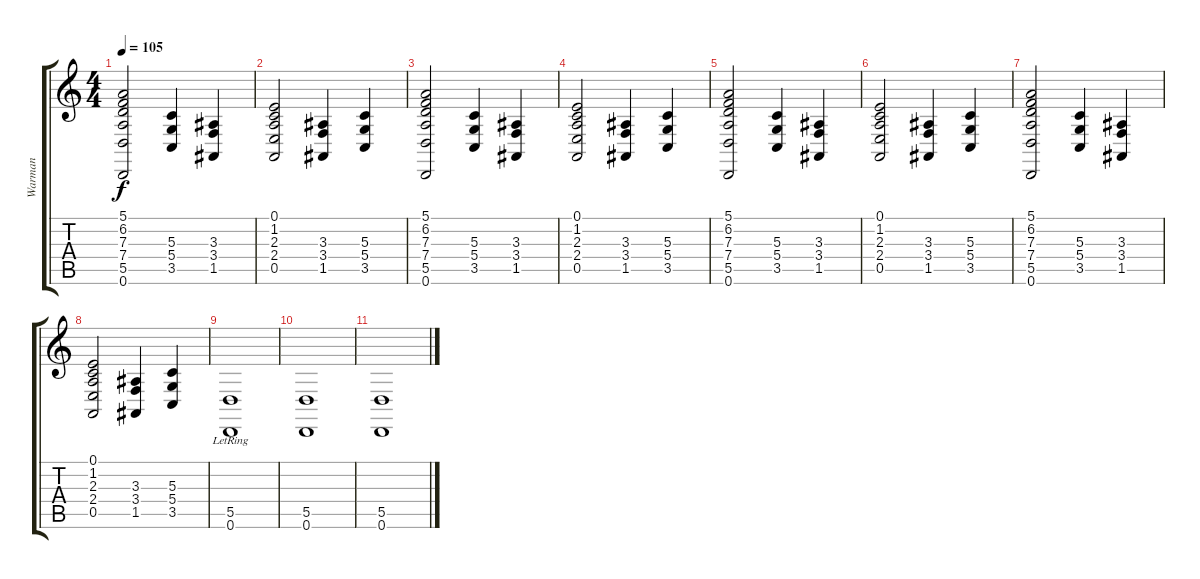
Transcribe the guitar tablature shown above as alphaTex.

\track ("Warman" "Warman") {instrument stringensemble1}
\staff {score tabs}
\tuning (E4 B3 G3 D3 A2 D2) {hide}
\ts (4 4)
\tempo 105
\clef g2
\ks c
(5.1 6.2 7.3 7.4 5.5 0.6).2{dy f} (5.3 5.4 3.5).4 (3.3 3.4 1.5).4 |
(0.1 1.2 2.3 2.4 0.5).2 (3.3 3.4 1.5).4 (5.3 5.4 3.5).4 |
(5.1 6.2 7.3 7.4 5.5 0.6).2 (5.3 5.4 3.5).4 (3.3 3.4 1.5).4 |
(0.1 1.2 2.3 2.4 0.5).2 (3.3 3.4 1.5).4 (5.3 5.4 3.5).4 |
(5.1 6.2 7.3 7.4 5.5 0.6).2 (5.3 5.4 3.5).4 (3.3 3.4 1.5).4 |
(0.1 1.2 2.3 2.4 0.5).2 (3.3 3.4 1.5).4 (5.3 5.4 3.5).4 |
(5.1 6.2 7.3 7.4 5.5 0.6).2 (5.3 5.4 3.5).4 (3.3 3.4 1.5).4 |
(0.1 1.2 2.3 2.4 0.5).2 (3.3 3.4 1.5).4 (5.3 5.4 3.5).4 |
(5.5{lr} 0.6).1 |
(5.5 0.6).1 |
(5.5 0.6).1
